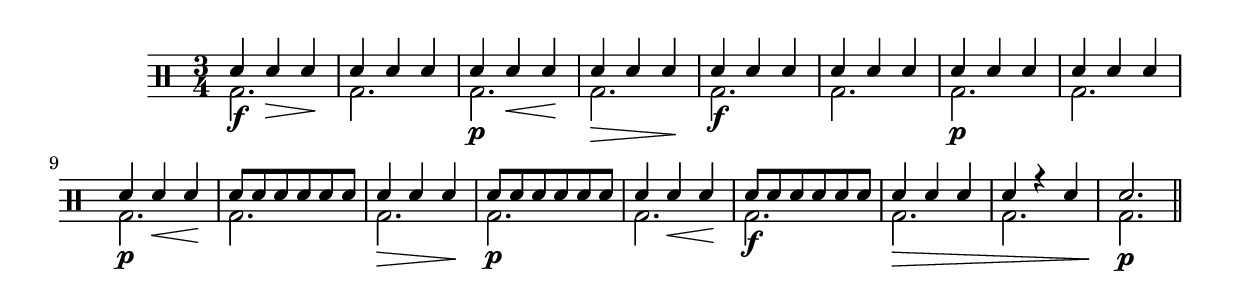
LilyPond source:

%-*- coding: utf-8 -*-

\version "2.16.0"

%\header {title = "diversao modal - parte 3"}

\drums {

\override Staff.TimeSignature #'style = #'()
\time 3/4 
%\override Score.BarNumber #'transparent = ##t
%\override Score.RehearsalMark #'font-family = #'
\override Score.RehearsalMark #'font-size = #2
%\set Score.markFormatter = #format-mark-numbers

\context DrumVoice = "1" { }
\context DrumVoice = "2" { }

<<
{

sn4 sn sn
sn sn sn
sn sn sn
sn sn sn
sn sn sn
sn sn sn
sn sn sn
sn sn sn

sn sn sn
sn8 sn sn sn sn sn
sn4 sn sn
sn8 sn sn sn sn sn
sn4 sn sn
sn8 sn sn sn sn sn
sn4 sn sn
sn r sn 
sn2.

\bar "||"

  
}
\\
{

<<bd2. {s4\f s4\> s4\!} >> 
bd2.
<<bd2. {s4\p s4\< s4\!} >> 
<<bd2. {s4\> s4 s4\!} >> 
bd2.\f
bd
bd\p
bd

<<bd2. {s4\p s4\< s4\!} >> 
bd2.
<<bd2. {s4\> s4 s4\!} >> 
bd2.\p
<<bd2. {s4 s4\< s4\!} >> 
bd2.\f
bd\> bd
bd2.\p

}
>>

}


